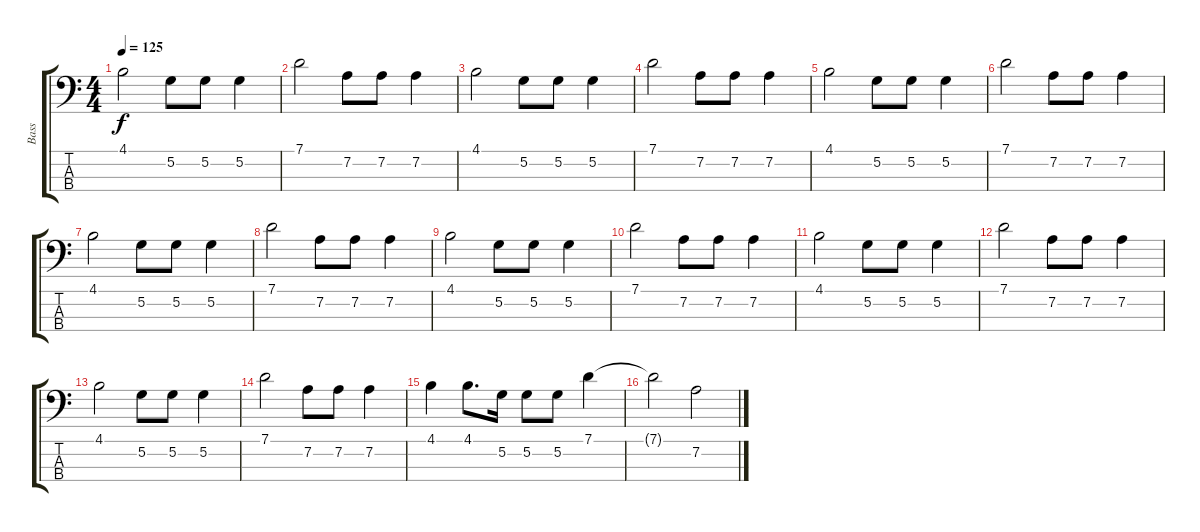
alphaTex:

\track ("Bass" "Bass") {instrument acousticbass}
\staff {score tabs}
\tuning (G2 D2 A1 E1) {hide}
\ts (4 4)
\tempo 125
\clef f4
\ks c
4.1.2{dy f} 5.2.8 5.2.8 5.2.4 |
7.1.2 7.2.8 7.2.8 7.2.4 |
4.1.2 5.2.8 5.2.8 5.2.4 |
7.1.2 7.2.8 7.2.8 7.2.4 |
4.1.2 5.2.8 5.2.8 5.2.4 |
7.1.2 7.2.8 7.2.8 7.2.4 |
4.1.2 5.2.8 5.2.8 5.2.4 |
7.1.2 7.2.8 7.2.8 7.2.4 |
4.1.2 5.2.8 5.2.8 5.2.4 |
7.1.2 7.2.8 7.2.8 7.2.4 |
4.1.2 5.2.8 5.2.8 5.2.4 |
7.1.2 7.2.8 7.2.8 7.2.4 |
4.1.2 5.2.8 5.2.8 5.2.4 |
7.1.2 7.2.8 7.2.8 7.2.4 |
4.1.4 4.1.8{d} 5.2.16 5.2.8 5.2.8 7.1.4 |
7.1{t}.2 7.2.2
